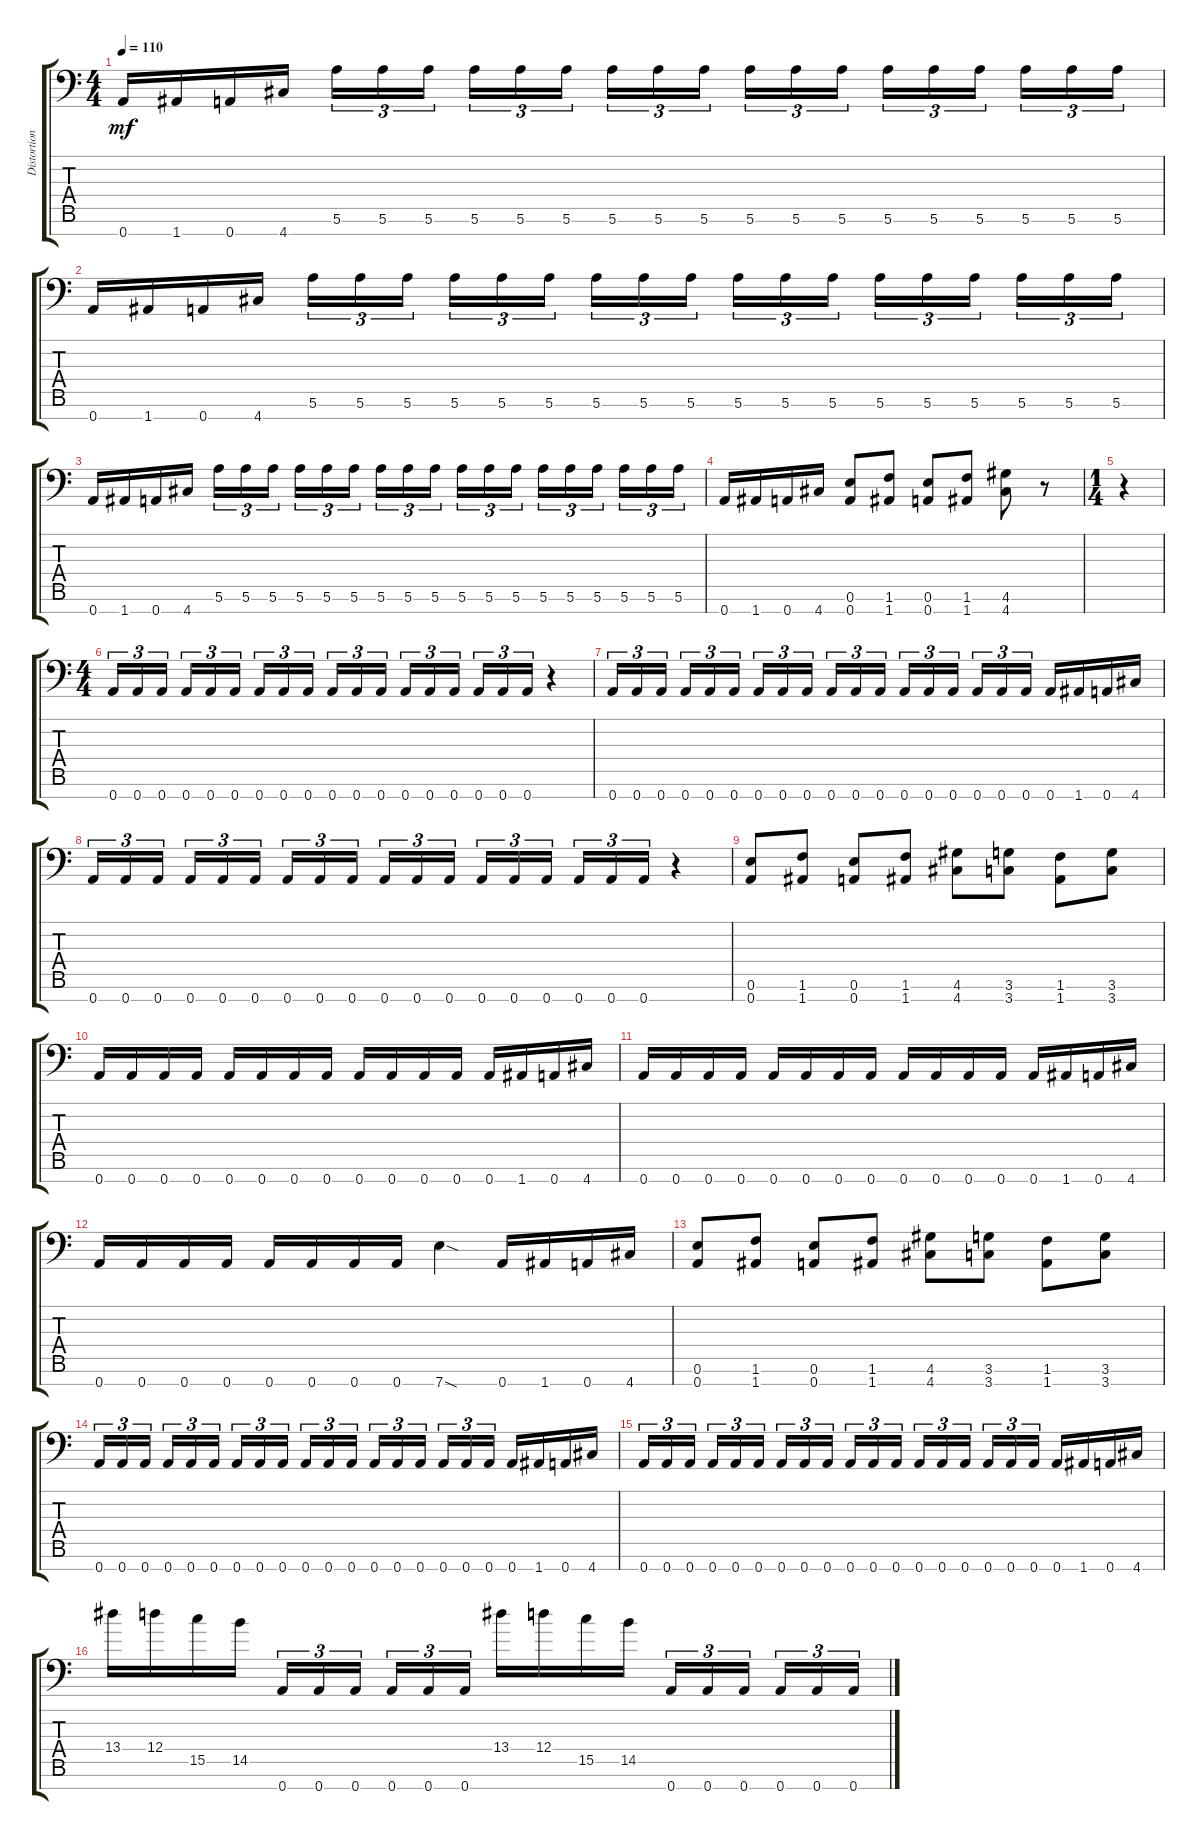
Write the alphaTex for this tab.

\track ("Distortion Guitar" "Distortion") {instrument distortionguitar}
\staff {score tabs}
\tuning (E4 B3 G3 D3 A2 E2 A1) {hide}
\ts (4 4)
\tempo 110
\clef f4
\ks c
0.7.16{dy mf instrument distortionguitar} 1.7.16 0.7.16 4.7.16 5.6.16{tu (3 2)} 5.6.16{tu (3 2)} 5.6.16{tu (3 2)} 5.6.16{tu (3 2)} 5.6.16{tu (3 2)} 5.6.16{tu (3 2)} 5.6.16{tu (3 2)} 5.6.16{tu (3 2)} 5.6.16{tu (3 2)} 5.6.16{tu (3 2)} 5.6.16{tu (3 2)} 5.6.16{tu (3 2)} 5.6.16{tu (3 2)} 5.6.16{tu (3 2)} 5.6.16{tu (3 2)} 5.6.16{tu (3 2)} 5.6.16{tu (3 2)} 5.6.16{tu (3 2)} |
0.7.16 1.7.16 0.7.16 4.7.16 5.6.16{tu (3 2)} 5.6.16{tu (3 2)} 5.6.16{tu (3 2)} 5.6.16{tu (3 2)} 5.6.16{tu (3 2)} 5.6.16{tu (3 2)} 5.6.16{tu (3 2)} 5.6.16{tu (3 2)} 5.6.16{tu (3 2)} 5.6.16{tu (3 2)} 5.6.16{tu (3 2)} 5.6.16{tu (3 2)} 5.6.16{tu (3 2)} 5.6.16{tu (3 2)} 5.6.16{tu (3 2)} 5.6.16{tu (3 2)} 5.6.16{tu (3 2)} 5.6.16{tu (3 2)} |
0.7.16 1.7.16 0.7.16 4.7.16 5.6.16{tu (3 2)} 5.6.16{tu (3 2)} 5.6.16{tu (3 2)} 5.6.16{tu (3 2)} 5.6.16{tu (3 2)} 5.6.16{tu (3 2)} 5.6.16{tu (3 2)} 5.6.16{tu (3 2)} 5.6.16{tu (3 2)} 5.6.16{tu (3 2)} 5.6.16{tu (3 2)} 5.6.16{tu (3 2)} 5.6.16{tu (3 2)} 5.6.16{tu (3 2)} 5.6.16{tu (3 2)} 5.6.16{tu (3 2)} 5.6.16{tu (3 2)} 5.6.16{tu (3 2)} |
0.7.16 1.7.16 0.7.16 4.7.16 (0.6 0.7).8 (1.6 1.7).8 (0.6 0.7).8 (1.6 1.7).8 (4.6 4.7).8 r.8 |
\ts (1 4)
r.4 |
\ts (4 4)
0.7.16{tu (3 2)} 0.7.16{tu (3 2)} 0.7.16{tu (3 2)} 0.7.16{tu (3 2)} 0.7.16{tu (3 2)} 0.7.16{tu (3 2)} 0.7.16{tu (3 2)} 0.7.16{tu (3 2)} 0.7.16{tu (3 2)} 0.7.16{tu (3 2)} 0.7.16{tu (3 2)} 0.7.16{tu (3 2)} 0.7.16{tu (3 2)} 0.7.16{tu (3 2)} 0.7.16{tu (3 2)} 0.7.16{tu (3 2)} 0.7.16{tu (3 2)} 0.7.16{tu (3 2)} r.4 |
0.7.16{tu (3 2)} 0.7.16{tu (3 2)} 0.7.16{tu (3 2)} 0.7.16{tu (3 2)} 0.7.16{tu (3 2)} 0.7.16{tu (3 2)} 0.7.16{tu (3 2)} 0.7.16{tu (3 2)} 0.7.16{tu (3 2)} 0.7.16{tu (3 2)} 0.7.16{tu (3 2)} 0.7.16{tu (3 2)} 0.7.16{tu (3 2)} 0.7.16{tu (3 2)} 0.7.16{tu (3 2)} 0.7.16{tu (3 2)} 0.7.16{tu (3 2)} 0.7.16{tu (3 2)} 0.7.16 1.7.16 0.7.16 4.7.16 |
0.7.16{tu (3 2)} 0.7.16{tu (3 2)} 0.7.16{tu (3 2)} 0.7.16{tu (3 2)} 0.7.16{tu (3 2)} 0.7.16{tu (3 2)} 0.7.16{tu (3 2)} 0.7.16{tu (3 2)} 0.7.16{tu (3 2)} 0.7.16{tu (3 2)} 0.7.16{tu (3 2)} 0.7.16{tu (3 2)} 0.7.16{tu (3 2)} 0.7.16{tu (3 2)} 0.7.16{tu (3 2)} 0.7.16{tu (3 2)} 0.7.16{tu (3 2)} 0.7.16{tu (3 2)} r.4 |
(0.6 0.7).8 (1.6 1.7).8 (0.6 0.7).8 (1.6 1.7).8 (4.6 4.7).8 (3.6 3.7).8 (1.6 1.7).8 (3.6 3.7).8 |
0.7.16 0.7.16 0.7.16 0.7.16 0.7.16 0.7.16 0.7.16 0.7.16 0.7.16 0.7.16 0.7.16 0.7.16 0.7.16 1.7.16 0.7.16 4.7.16 |
0.7.16 0.7.16 0.7.16 0.7.16 0.7.16 0.7.16 0.7.16 0.7.16 0.7.16 0.7.16 0.7.16 0.7.16 0.7.16 1.7.16 0.7.16 4.7.16 |
0.7.16 0.7.16 0.7.16 0.7.16 0.7.16 0.7.16 0.7.16 0.7.16 7.7{sod}.4 0.7.16 1.7.16 0.7.16 4.7.16 |
(0.6 0.7).8 (1.6 1.7).8 (0.6 0.7).8 (1.6 1.7).8 (4.6 4.7).8 (3.6 3.7).8 (1.6 1.7).8 (3.6 3.7).8 |
0.7.16{tu (3 2)} 0.7.16{tu (3 2)} 0.7.16{tu (3 2)} 0.7.16{tu (3 2)} 0.7.16{tu (3 2)} 0.7.16{tu (3 2)} 0.7.16{tu (3 2)} 0.7.16{tu (3 2)} 0.7.16{tu (3 2)} 0.7.16{tu (3 2)} 0.7.16{tu (3 2)} 0.7.16{tu (3 2)} 0.7.16{tu (3 2)} 0.7.16{tu (3 2)} 0.7.16{tu (3 2)} 0.7.16{tu (3 2)} 0.7.16{tu (3 2)} 0.7.16{tu (3 2)} 0.7.16 1.7.16 0.7.16 4.7.16 |
0.7.16{tu (3 2)} 0.7.16{tu (3 2)} 0.7.16{tu (3 2)} 0.7.16{tu (3 2)} 0.7.16{tu (3 2)} 0.7.16{tu (3 2)} 0.7.16{tu (3 2)} 0.7.16{tu (3 2)} 0.7.16{tu (3 2)} 0.7.16{tu (3 2)} 0.7.16{tu (3 2)} 0.7.16{tu (3 2)} 0.7.16{tu (3 2)} 0.7.16{tu (3 2)} 0.7.16{tu (3 2)} 0.7.16{tu (3 2)} 0.7.16{tu (3 2)} 0.7.16{tu (3 2)} 0.7.16 1.7.16 0.7.16 4.7.16 |
13.4.16 12.4.16 15.5.16 14.5.16 0.7.16{tu (3 2)} 0.7.16{tu (3 2)} 0.7.16{tu (3 2)} 0.7.16{tu (3 2)} 0.7.16{tu (3 2)} 0.7.16{tu (3 2)} 13.4.16 12.4.16 15.5.16 14.5.16 0.7.16{tu (3 2)} 0.7.16{tu (3 2)} 0.7.16{tu (3 2)} 0.7.16{tu (3 2)} 0.7.16{tu (3 2)} 0.7.16{tu (3 2)}
